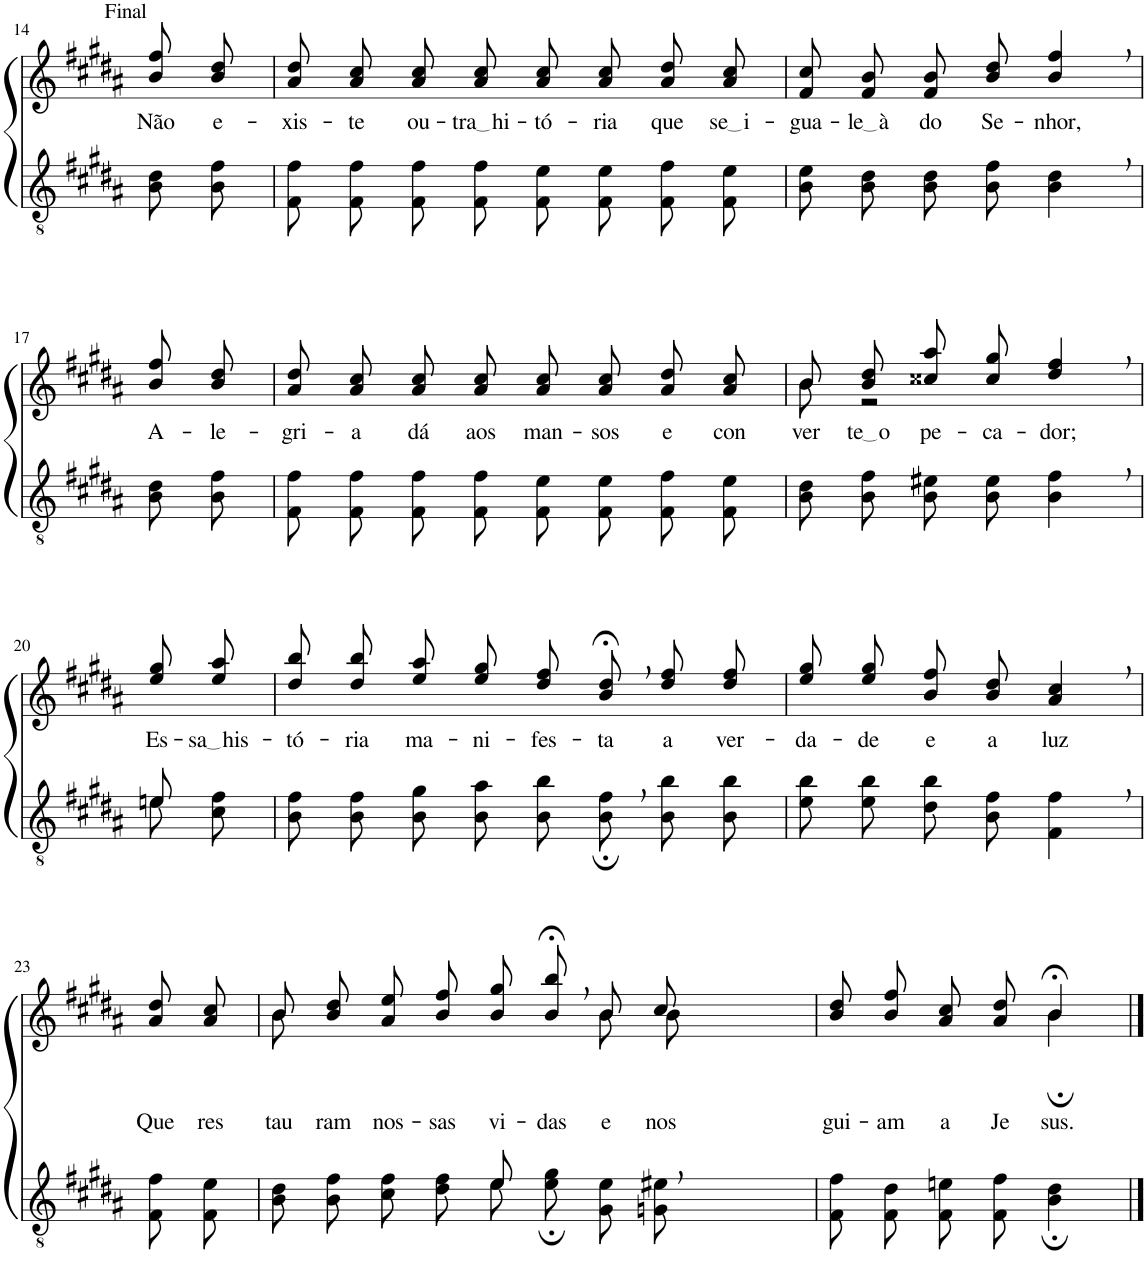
**kern	**kern	**text
*part2	*part1	*part1
*staff2	*staff1	*staff1
*I"Parte III e IV	*I"Parte I e II	*
!!LO:PB:g=z
*clefGv2	*clefG2	*
*Trd5c9	*Trd5c9	*
*k[f#c#g#d#a#]	*k[f#c#g#d#a#]	*
*M4/4	*M4/4	*
=14	=14	=14
!	!LO:TX:a:t=Final	!
!	!	!LO:LY:b
8B\ 8d#\L	8b\ 8ff#\L	Não
!	!	!LO:LY:b
8B\ 8f#\J	8b\ 8dd#\J	e-
=15	=15	=15
!	!	!LO:LY:b
8F#\ 8f#\L	8a#\ 8dd#\L	-xis-
!	!	!LO:LY:b
8F#\ 8f#\J	8a#\ 8cc#\J	-te
!	!	!LO:LY:b
8F#\ 8f#\L	8a#\ 8cc#\L	ou-
!	!	!LO:LY:b
8F#\ 8f#\J	8a#\ 8cc#\J	tra hi
!	!	!LO:LY:b
8F#\ 8e\L	8a#\ 8cc#\L	-tó-
!	!	!LO:LY:b
8F#\ 8e\J	8a#\ 8cc#\J	-ria
!	!	!LO:LY:b
8F#\ 8f#\L	8a#\ 8dd#\L	que
!	!	!LO:LY:b
8F#\ 8e\J	8a#\ 8cc#\J	se i
=16	=16	=16
!	!	!LO:LY:b
8B\ 8e\L	8f#/ 8cc#/L	-gua-
!	!	!LO:LY:b
8B\ 8d#\J	8f#/ 8b/J	le à
!	!	!LO:LY:b
8B\ 8d#\L	8f#/ 8b/L	do
!	!	!LO:LY:b
8B\ 8f#\J	8b/ 8dd#/J	Se-
!	!	!LO:LY:b
4B\, 4d#\,	4b/, 4ff#/,	-nhor,
!!LO:LB:g=z
=17	=17	=17
!	!	!LO:LY:b
8B\ 8d#\L	8b\ 8ff#\L	A-
!	!	!LO:LY:b
8B\ 8f#\J	8b\ 8dd#\J	-le-
=18	=18	=18
!	!	!LO:LY:b
8F#\ 8f#\L	8a#\ 8dd#\L	-gri-
!	!	!LO:LY:b
8F#\ 8f#\J	8a#\ 8cc#\J	-a
!	!	!LO:LY:b
8F#\ 8f#\L	8a#\ 8cc#\L	dá
!	!	!LO:LY:b
8F#\ 8f#\J	8a#\ 8cc#\J	aos
!	!	!LO:LY:b
8F#\ 8e\L	8a#\ 8cc#\L	man-
!	!	!LO:LY:b
8F#\ 8e\J	8a#\ 8cc#\J	-sos
!	!	!LO:LY:b
8F#\ 8f#\L	8a#\ 8dd#\L	e
!	!	!LO:LY:b
8F#\ 8e\J	8a#\ 8cc#\J	con-
=19	=19	=19
*	*^	*
!	!	!	!LO:LY:b
8B\ 8d#\L	8b\L	8b\	-ver-
!	!	!	!LO:LY:b
8B\ 8f#\J	8b\ 8dd#\J	2r	te o
!	!	!	!LO:LY:b
8B\ 8e#X\L	8cc##X\ 8aa#\L	.	pe-
!	!	!	!LO:LY:b
8B\ 8e#\J	8cc##\ 8gg#\J	.	-ca-
!	!	!	!LO:LY:b
4B\, 4f#\,	4dd#/, 4ff#/,	.	-dor;
.	.	8ryy	.
!!LO:LB:g=z
=20	=20	=20	=20
*^	*	*	*
!	!	!	!	!LO:LY:b
*	*	*v	*v	*
8en/	8e\L	8ee\ 8gg#\L	Es-
!	!	!	!LO:LY:b
8ryy	8c#\ 8f#\J	8ee\ 8aa#\J	sa his
=21	=21	=21	=21
!	!	!	!LO:LY:b
*v	*v	*	*
8B\ 8f#\L	8dd#\ 8bb\L	-tó-
!	!	!LO:LY:b
8B\ 8f#\J	8dd#\ 8bb\J	-ria
!	!	!LO:LY:b
8B\ 8g#\L	8ee\ 8aa#\L	ma-
!	!	!LO:LY:b
8B\ 8a#\J	8ee\ 8gg#\J	-ni-
!	!	!LO:LY:b
8B\ 8b\L	8dd#\ 8ff#\L	-fes-
!	!	!LO:LY:b
8B;,\ 8f#;,\J	8b;<,\ 8dd#;<,\J	-ta
!	!	!LO:LY:b
8B\ 8b\L	8dd#\ 8ff#\L	a
!	!	!LO:LY:b
8B\ 8b\J	8dd#\ 8ff#\J	ver-
=22	=22	=22
!	!	!LO:LY:b
8e\ 8b\L	8ee\ 8gg#\L	-da-
!	!	!LO:LY:b
8e\ 8b\J	8ee\ 8gg#\J	-de
!	!	!LO:LY:b
8d#\ 8b\L	8b\ 8ff#\L	e
!	!	!LO:LY:b
8B\ 8f#\J	8b\ 8dd#\J	a
!	!	!LO:LY:b
4F#\, 4f#\,	4a#/, 4cc#/,	luz
!!LO:LB:g=z
=23	=23	=23
!	!	!LO:LY:b
8F#\ 8f#\L	8a#\ 8dd#\L	Que
!	!	!LO:LY:b
8F#\ 8e\J	8a#\ 8cc#\J	res-
=24	=24	=24
*^	*^	*
!	!	!	!	!LO:LY:b
2ryy	8B\ 8d#\L	8b\L	8b\L	-tau-
!	!	!	!	!LO:LY:b
.	8B\ 8f#\J	8b\ 8dd#\J	8ryy	-ram
!	!	!	!	!LO:LY:b
*	*	*v	*v	*
.	8c#\ 8f#\L	8a#\ 8ee\L	nos-
!	!	!	!LO:LY:b
.	8d#\ 8f#\J	8b\ 8ff#\J	-sas
!	!	!	!LO:LY:b
8e/	8e\L	8b\ 8gg#\L	vi-
!	!	!	!LO:LY:b
4.ryy	8e;\ 8g#;\J	8b;<,\ 8bb;<,\J	-das
*	*	*^	*
!	!	!	!	!LO:LY:b
.	8G#\ 8e\L	8b/L	8b\	e
!	!	!	!	!LO:LY:b
.	8Gn\ 8e#X\J	8cc#/J	8b\J	nos
=25	=25	=25	=25	=25
!	!	!	!	!LO:LY:b
*v	*v	*	*	*
8F#/ 8f#/L	8b\ 8dd#\L	2ryy	gui-
!	!	!	!LO:LY:b
8F#/ 8d#/J	8b\ 8ff#\J	.	-am
!	!	!	!LO:LY:b
8F#\ 8en\L	8a#\ 8cc#\L	.	a
!	!	!	!LO:LY:b
8F#\ 8f#\J	8a#\ 8dd#\J	.	Je-
!	!	!	!LO:LY:b
4B\; 4d#\;	4b;</	4b;\	-sus.
*	*v	*v	*
==	==	==
*-	*-	*-
